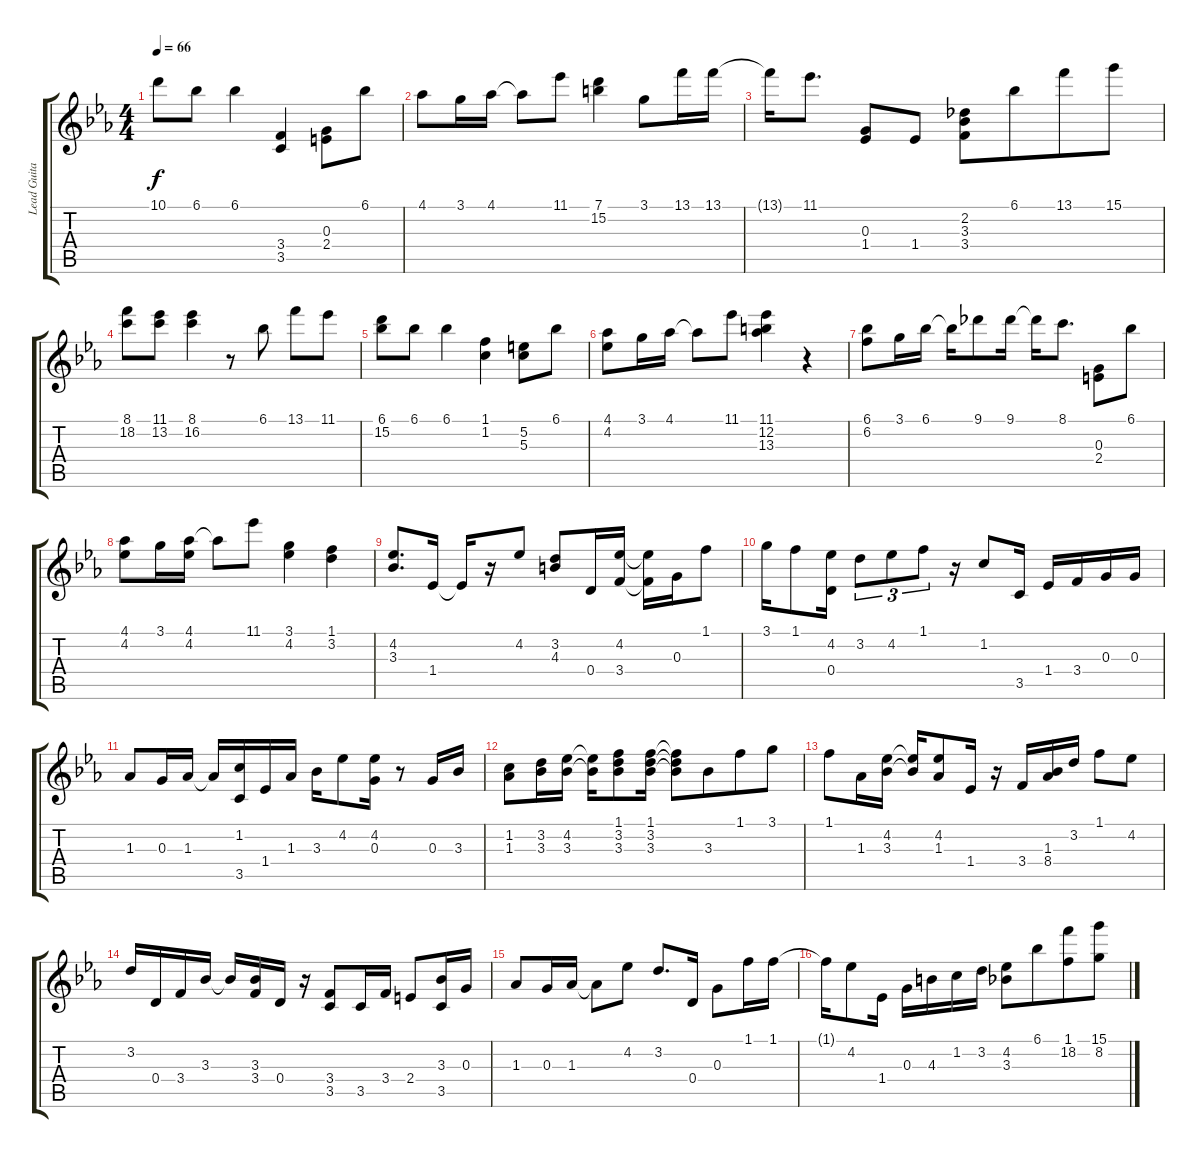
\track ("Lead Guitar (R.H. Piano)" "Lead Guita") {instrument acousticguitarsteel}
\staff {score tabs}
\tuning (E4 B3 G3 D3 A2 E2) {hide}
\ts (4 4)
\tempo 66
\clef g2
\ks eb
10.1.8{dy f} 6.1.8 6.1.4 (3.4 3.5).4 (0.3 2.4).8 6.1.8 |
4.1.8 3.1.16 4.1.16 4.1{t}.8 11.1.8 (7.1 15.2).4 3.1.8 13.1.16 13.1.16 |
13.1{t}.16 11.1.8{d} (0.3 1.4).8 1.4.8 (2.2 3.3 3.4).8 6.1.8{beam merge} 13.1.8 15.1.8 |
(8.1 18.2).8 (11.1 13.2).8 (8.1 16.2).4 r.8 6.1.8 13.1.8 11.1.8 |
(6.1 15.2).8 6.1.8 6.1.4 (1.1 1.2).4 (5.2 5.3).8 6.1.8 |
(4.1 4.2).8 3.1.16 4.1.16 4.1{t}.8 11.1.8 (11.1 12.2 13.3).4 r.4 |
(6.1 6.2).8 3.1.16 6.1.16 6.1{t}.16 9.1.8 9.1.16 9.1{t}.16 8.1.8{d} (0.3 2.4).8 6.1.8 |
(4.1 4.2).8 3.1.16 (4.1 4.2).16 4.1{t}.8 11.1.8 (3.1 4.2).4 (1.1 3.2).4 |
(4.2 3.3).8{d beam Up} 1.4.16{beam Up} 1.4{t}.16 r.16 4.2.8 (3.2 4.3).8 0.4.16 (4.2 3.4).16 (4.2{t} 3.4{t}).16 0.3.16 1.1.8 |
3.1.16 1.1.8 (4.2 0.4).16 3.2.8{tu (3 2)} 4.2.8{tu (3 2) beam merge} 1.1.8{tu (3 2)} r.16 1.2.8 3.5.16 1.4.16 3.4.16 0.3.16 0.3.16 |
1.3.8 0.3.16 1.3.16 1.3{t}.16 (1.2 3.5).16 1.4.16 1.3.16 3.3.16 4.2.8 (4.2 0.3).16 r.8 0.3.16 3.3.16 |
(1.2 1.3).8 (3.2 3.3).16 (4.2 3.3).16 (4.2{t} 3.3{t}).16 (1.1 3.2 3.3).8 (1.1 3.2 3.3).16 (1.1{t} 3.2{t} 3.3{t}).8 3.3.8{beam merge} 1.1.8 3.1.8 |
1.1.8 1.3.16 (4.2 3.3).16 (4.2{t} 3.3{t}).16{beam Up} (4.2 1.3).8{beam Up} 1.4.16{beam Up} r.16 3.4.16 (1.3 8.4).16 3.2.16 1.1.8 4.2.8 |
3.2.16 0.4.16 3.4.16 3.3.16 3.3{t}.16 (3.3 3.4).16 0.4.16 r.16 (3.4 3.5).8 3.5.16 3.4.16 2.4.8 (3.3 3.5).16 0.3.16 |
1.3.8 0.3.16 1.3.16 1.3{t}.8 4.2.8 3.2.8{d} 0.4.16 0.3.8 1.1.16 1.1.16 |
1.1{t}.16 4.2.8 1.4.16 0.3.16 4.3.16 1.2.16 3.2.16 (4.2 3.3).8 6.1.8{beam merge} (1.1 18.2).8 (15.1 8.2).8
